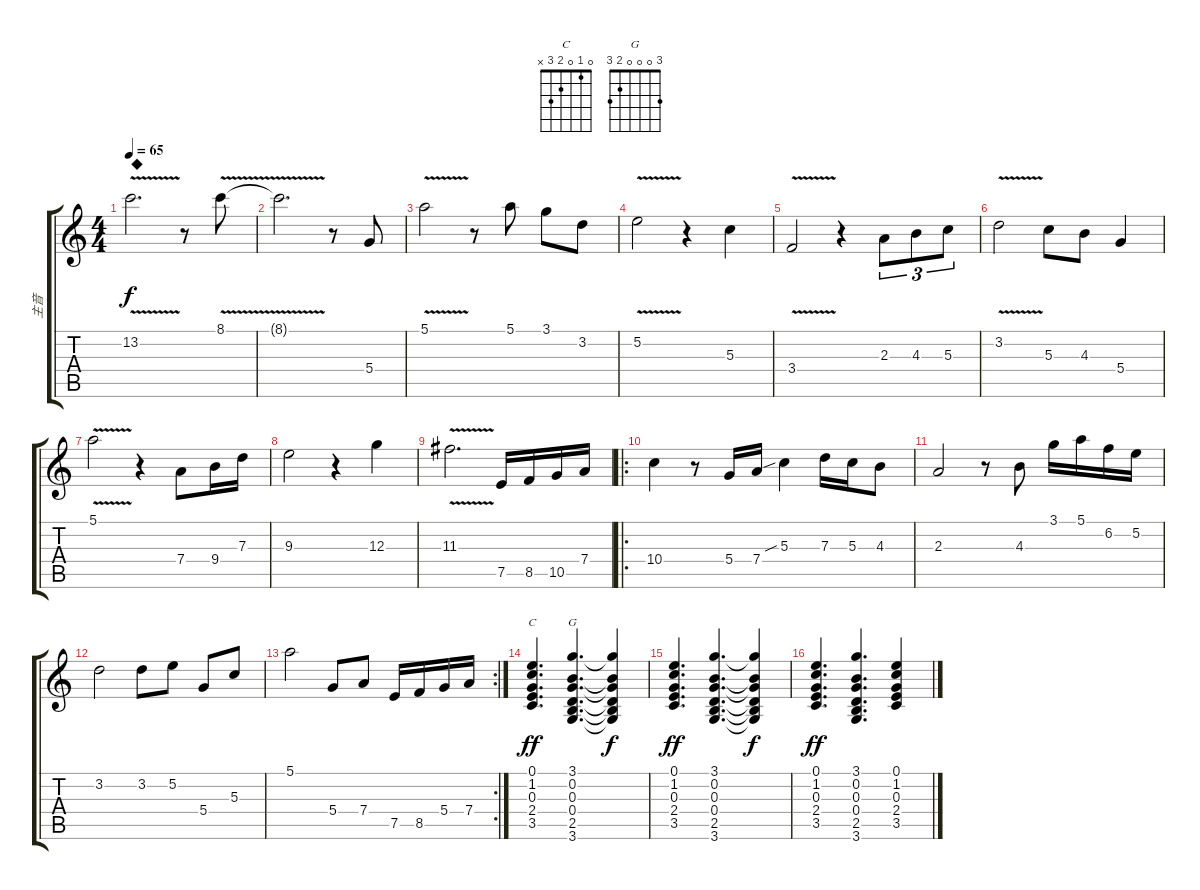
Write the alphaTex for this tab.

\track ("主音" "主音") {instrument guitarharmonics}
\staff {score tabs}
\tuning (E4 B3 G3 D3 A2 E2) {hide}
\chord ("C" 0 1 0 2 3 x)
\chord ("G" 3 0 0 0 2 3)
\ts (4 4)
\tempo 65
\clef g2
\ks c
13.2{v}.2{d txt "◆" dy f} r.8 8.1{v}.8 |
8.1{t}.2{d} r.8 5.4.8 |
5.1{v}.2 r.8 5.1.8 3.1.8 3.2.8 |
5.2{v}.2 r.4 5.3.4 |
3.4{v}.2 r.4 2.3.8{tu (3 2)} 4.3.8{tu (3 2)} 5.3.8{tu (3 2)} |
3.2{v}.2 5.3.8 4.3.8 5.4.4 |
5.1{v}.2 r.4 7.4.8 9.4.16 7.3.16 |
9.3.2 r.4 12.3.4 |
11.3{v}.2{d} 7.5.16 8.5.16 10.5.16 7.4.16 |
\ro
10.4.4 r.8 5.4.16 7.4.16 5.3{sib}.4 7.3.16 5.3.16 4.3.8 |
2.3.2 r.8 4.3.8 3.1.16 5.1.16 6.2.16 5.2.16 |
3.2.2 3.2.8 5.2.8 5.4.8 5.3.8 |
\rc 2
5.1.2 5.4.8 7.4.8 7.5.16 8.5.16 5.4.16 7.4.16 |
(0.1 1.2 0.3 2.4 3.5).4{d ch "C" dy ff} (3.1 0.2 0.3 0.4 2.5 3.6).4{d ch "G"} (3.1{t} 0.2{t} 0.3{t} 0.4{t} 2.5{t} 3.6{t}).4{dy f} |
(0.1 1.2 0.3 2.4 3.5).4{d dy ff} (3.1 0.2 0.3 0.4 2.5 3.6).4{d} (3.1{t} 0.2{t} 0.3{t} 0.4{t} 2.5{t} 3.6{t}).4{dy f} |
(0.1 1.2 0.3 2.4 3.5).4{d dy ff} (3.1 0.2 0.3 0.4 2.5 3.6).4{d} (0.1 1.2 0.3 2.4 3.5).4
